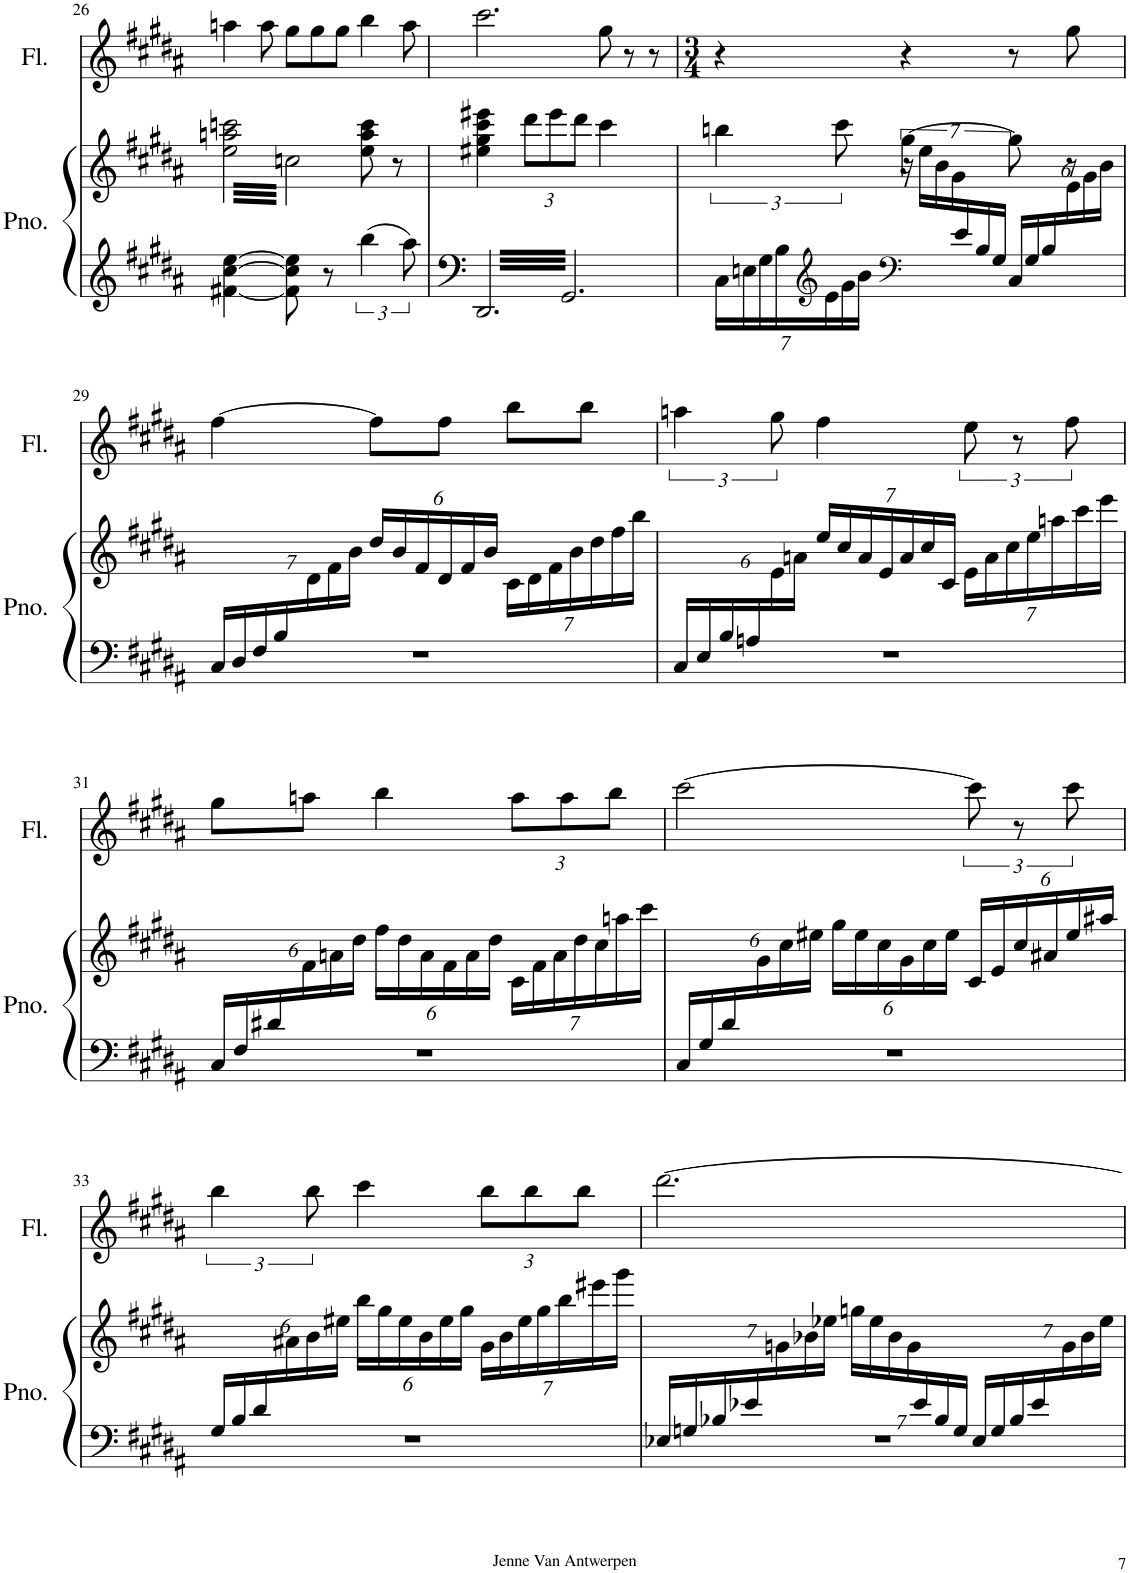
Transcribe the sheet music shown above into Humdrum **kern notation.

**kern	**kern	**kern
*part2	*part2	*part1
*staff3	*staff2	*staff1
*I"Piano	*	*I"Dwarsfluit
*I'Pno.	*	*
!!LO:PB:g=z
*clefF4	*clefG2	*clefG2
*k[f#c#g#d#a#]	*k[f#c#g#d#a#]	*k[f#c#g#d#a#]
*M3/4	*M3/4	*M9/8
=26	=26	=26
[4f#X\ [4cc#\ [4ee\	6.ee\@@64@@ 6.aan\@@64@@ 6.cccn\@@64@@	4aan\
8f#\] 8cc#\] 8ee\]	6.ccn@@64@@\	8aa\
8r	.	8gg#\L
6bb\	8ee\ 8aa\ 8ccc\	8gg#\
.	8r	8gg#\J
12aa#\	.	.
4.ryy	4.ryy	4bb\
.	.	8aa\
=27	=27	=27
6..DD#/	4ee#X\ 4gg#\ 4ccc#\ 4eee#X\	2.ccc#\
*	*Xbrackettup	*
.	12ddd#\L	.
.	12eee#\	.
[8GG#/	.	.
.	12ddd#\J	.
4GG#/]	4ccc#\	.
4.ryy	4.ryy	8gg#\
.	.	8r
.	.	8r
=28	=28	=28
*	*	*M3/4
*Xbrackettup	*brackettup	*
*	*^	*
28C#\LL	6bbn\	7%2ryy	4r
28En\	.	.	.
28G#\	.	.	.
28B\	.	.	.
*clefG2	*	*	*
28e\	.	.	.
.	12ccc#\	.	.
28g#\	.	.	.
28b\JJ	.	.	.
*clefF4	*	*	*
*brackettup	*	*	*
28r	[4gg#\	.	4r
14.ryy	.	28ee\LL	.
.	.	28b\	.
.	.	28g#\	.
28e/	.	56%13ryy	.
28B/	.	.	.
28G#/JJ	.	.	.
*Xbrackettup	*	*	*
24C#/LL	8gg#\]	.	8r
24G#/	.	.	.
24B/	.	.	.
8ryy	8r	24e\	8gg#\
.	.	24g#\	.
.	.	24b\JJ	.
*	*v	*v	*
!!LO:LB:g=z
=29	=29	=29
*^	*	*
28C#/LL	2.r	7ryy	[4ff#\
28D#/	.	.	.
28F#/	.	.	.
28B/	.	.	.
28%17ryy	.	28d#\	.
.	.	28f#\	.
.	.	28b\JJ	.
*	*	*Xbrackettup	*
.	.	24dd#/LL	8ff#\L]
.	.	24b/	.
.	.	24f#/	.
.	.	24d#/	8ff#\J
.	.	24f#/	.
.	.	24b/JJ	.
.	.	28c#\LL	8bb\L
.	.	28d#\	.
.	.	28f#\	.
.	.	28b\	.
.	.	.	8bb\J
.	.	28dd#\	.
.	.	28ff#\	.
.	.	28bb\JJ	.
=30	=30	=30	=30
24C#/LL	2.r	6ryy	6aan\
24E/	.	.	.
24B/	.	.	.
24An/	.	.	.
12%7ryy	.	24e\	12gg#\
.	.	24an\JJ	.
.	.	28ee/LL	4ff#\
.	.	28cc#/	.
.	.	28a/	.
.	.	28e/	.
.	.	28a/	.
.	.	28cc#/	.
.	.	28c#/JJ	.
.	.	28e\LL	12ee\
.	.	28a\	.
.	.	28cc#\	.
.	.	.	12r
.	.	28ee\	.
.	.	28aan\	.
.	.	.	12ff#\
.	.	28ccc#\	.
.	.	28eee\JJ	.
!!LO:LB:g=z
=31	=31	=31	=31
24C#/LL	2.r	8ryy	8gg#\L
24F#/	.	.	.
24d#X/	.	.	.
2ryy	.	24f#\	8aan\J
.	.	24an\	.
.	.	24dd#\JJ	.
.	.	24ff#\LL	4bb\
.	.	24dd#\	.
.	.	24a\	.
.	.	24f#\	.
.	.	24a\	.
.	.	24dd#\JJ	.
*	*	*	*Xbrackettup
.	.	28c#\LL	12aa\L
.	.	28f#\	.
.	.	28a\	.
.	.	.	12aa\
.	.	28dd#\	.
8ryy	.	.	.
.	.	28cc#\	.
.	.	.	12bb\J
.	.	28aan\	.
.	.	28ccc#\JJ	.
=32	=32	=32	=32
24C#/LL	2.r	8ryy	[2ccc#\
24G#/	.	.	.
24d#/	.	.	.
2ryy	.	24g#\	.
.	.	24cc#\	.
.	.	24ee#X\JJ	.
.	.	24gg#\LL	.
.	.	24ee#\	.
.	.	24cc#\	.
.	.	24g#\	.
.	.	24cc#\	.
.	.	24ee#\JJ	.
*	*	*	*brackettup
.	.	24c#/LL	12ccc#\]
.	.	24e/	.
.	.	24cc#/	12r
8ryy	.	24a#X/	.
.	.	24ee#/	12ccc#\
.	.	24aa#X/JJ	.
!!LO:LB:g=z
=33	=33	=33	=33
24G#/LL	2.r	8ryy	6bb\
24B/	.	.	.
24d#/	.	.	.
2ryy	.	24a#X\	.
.	.	24b\	12bb\
.	.	24ee#X\JJ	.
.	.	24bb\LL	4ccc#\
.	.	24gg#\	.
.	.	24ee#\	.
.	.	24b\	.
.	.	24ee#\	.
.	.	24gg#\JJ	.
*	*	*	*Xbrackettup
.	.	28g#\LL	12bb\L
.	.	28b\	.
.	.	28ee#\	.
.	.	.	12bb\
.	.	28gg#\	.
8ryy	.	.	.
.	.	28bb\	.
.	.	.	12bb\J
.	.	28eee#X\	.
.	.	28ggg#\JJ	.
=34	=34	=34	=34
28E-X/LL	2.r	7ryy	[2.ddd#\
28Gn/	.	.	.
28B-X/	.	.	.
28e-X/	.	.	.
4ryy	.	28gn\	.
.	.	28b-X\	.
.	.	28ee-X\JJ	.
.	.	28ggn\LL	.
.	.	28ee-\	.
.	.	28b-\	.
.	.	28g\	.
28e-/	.	4ryy	.
28B-/	.	.	.
28G/JJ	.	.	.
28E-/LL	.	.	.
28G/	.	.	.
28B-/	.	.	.
28e-/	.	.	.
14.ryy	.	28g\	.
.	.	28b-\	.
.	.	28ee-\JJ	.
*v	*v	*	*
=	=	=
*-	*-	*-
